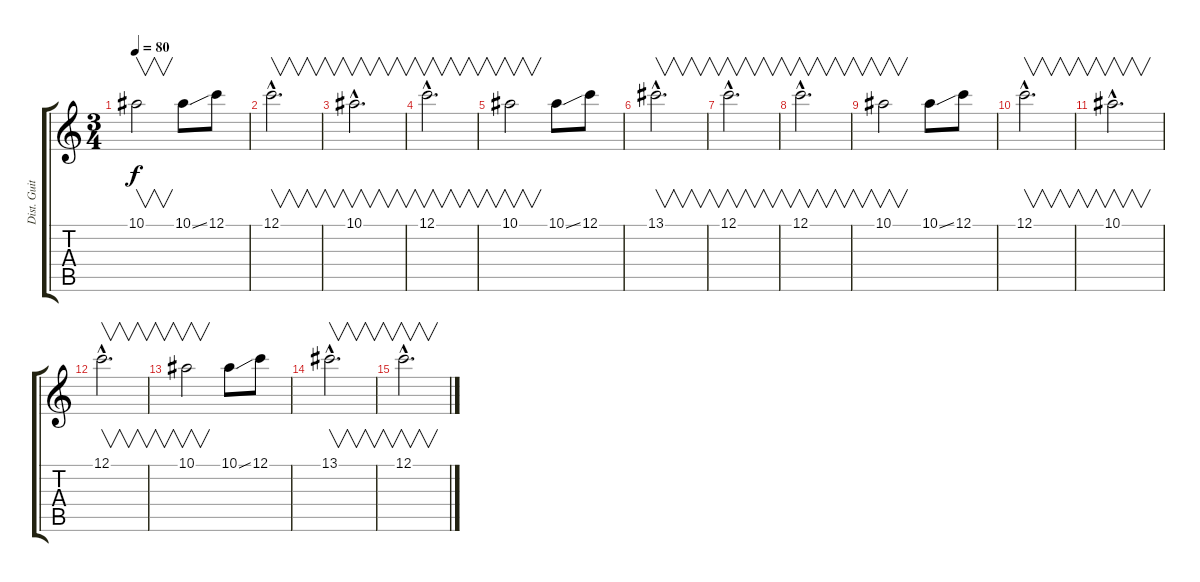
\track ("Dist. Guitar Lead" "Dist. Guit") {instrument distortionguitar}
\staff {score tabs}
\tuning (C4 G3 Eb3 Bb2 F2 C2) {hide}
\ts (3 4)
\tempo 80
\clef g2
\ks c
10.1.2{v dy f} 10.1{ss}.8 12.1.8 |
12.1{hac}.2{v d} |
10.1{hac}.2{v d} |
12.1{hac}.2{v d} |
10.1.2{v} 10.1{ss}.8 12.1.8 |
13.1{hac}.2{v d} |
12.1{hac}.2{v d} |
12.1{hac}.2{v d} |
10.1.2{v} 10.1{ss}.8 12.1.8 |
12.1{hac}.2{v d} |
10.1{hac}.2{v d} |
12.1{hac}.2{v d} |
10.1.2{v} 10.1{ss}.8 12.1.8 |
13.1{hac}.2{v d} |
12.1{hac}.2{v d}
